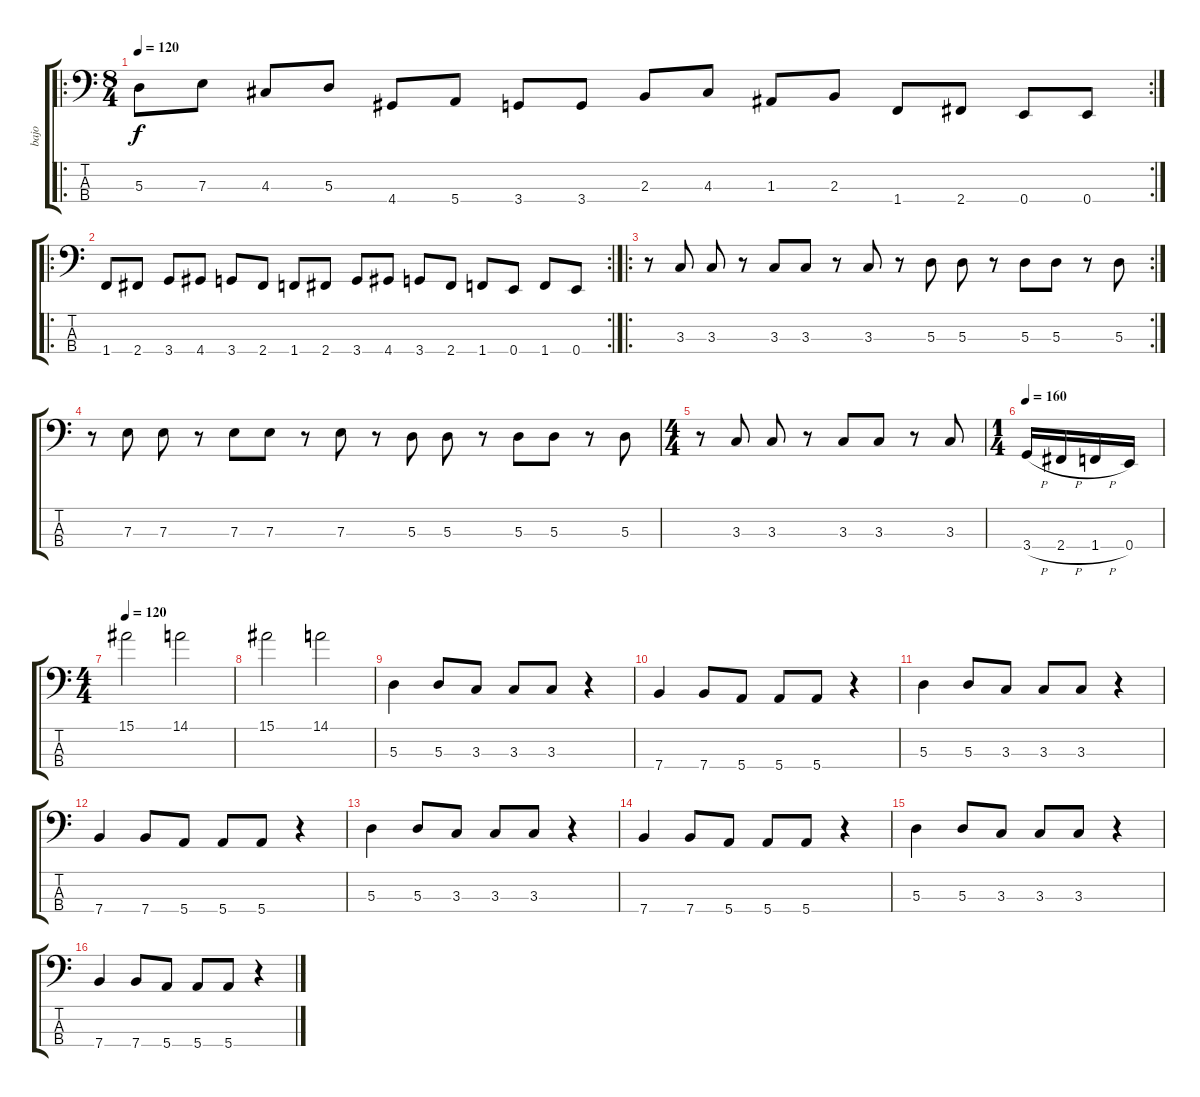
\track ("bajo" "bajo") {instrument electricbasspick}
\staff {score tabs}
\tuning (G2 D2 A1 E1) {hide}
\ro
\rc 2
\ts (8 4)
\tempo 120
\clef f4
\ks c
5.3.8{dy f} 7.3.8 4.3.8 5.3.8 4.4.8 5.4.8 3.4.8 3.4.8 2.3.8 4.3.8 1.3.8 2.3.8 1.4.8 2.4.8 0.4.8 0.4.8 |
\ro
\rc 2
1.4.8 2.4.8 3.4.8 4.4.8 3.4.8 2.4.8 1.4.8 2.4.8 3.4.8 4.4.8 3.4.8 2.4.8 1.4.8 0.4.8 1.4.8 0.4.8 |
\ro
\rc 2
r.8 3.3.8 3.3.8 r.8 3.3.8 3.3.8 r.8 3.3.8 r.8 5.3.8 5.3.8 r.8 5.3.8 5.3.8 r.8 5.3.8 |
r.8 7.3.8 7.3.8 r.8 7.3.8 7.3.8 r.8 7.3.8 r.8 5.3.8 5.3.8 r.8 5.3.8 5.3.8 r.8 5.3.8 |
\ts (4 4)
r.8 3.3.8 3.3.8 r.8 3.3.8 3.3.8 r.8 3.3.8 |
\ts (1 4)
\tempo 160
3.4{h}.16 2.4{h}.16 1.4{h}.16 0.4.16 |
\ts (4 4)
\tempo 120
15.1.2 14.1.2 |
15.1.2 14.1.2 |
5.3.4 5.3.8 3.3.8 3.3.8 3.3.8 r.4 |
7.4.4 7.4.8 5.4.8 5.4.8 5.4.8 r.4 |
5.3.4 5.3.8 3.3.8 3.3.8 3.3.8 r.4 |
7.4.4 7.4.8 5.4.8 5.4.8 5.4.8 r.4 |
5.3.4 5.3.8 3.3.8 3.3.8 3.3.8 r.4 |
7.4.4 7.4.8 5.4.8 5.4.8 5.4.8 r.4 |
5.3.4 5.3.8 3.3.8 3.3.8 3.3.8 r.4 |
7.4.4 7.4.8 5.4.8 5.4.8 5.4.8 r.4
